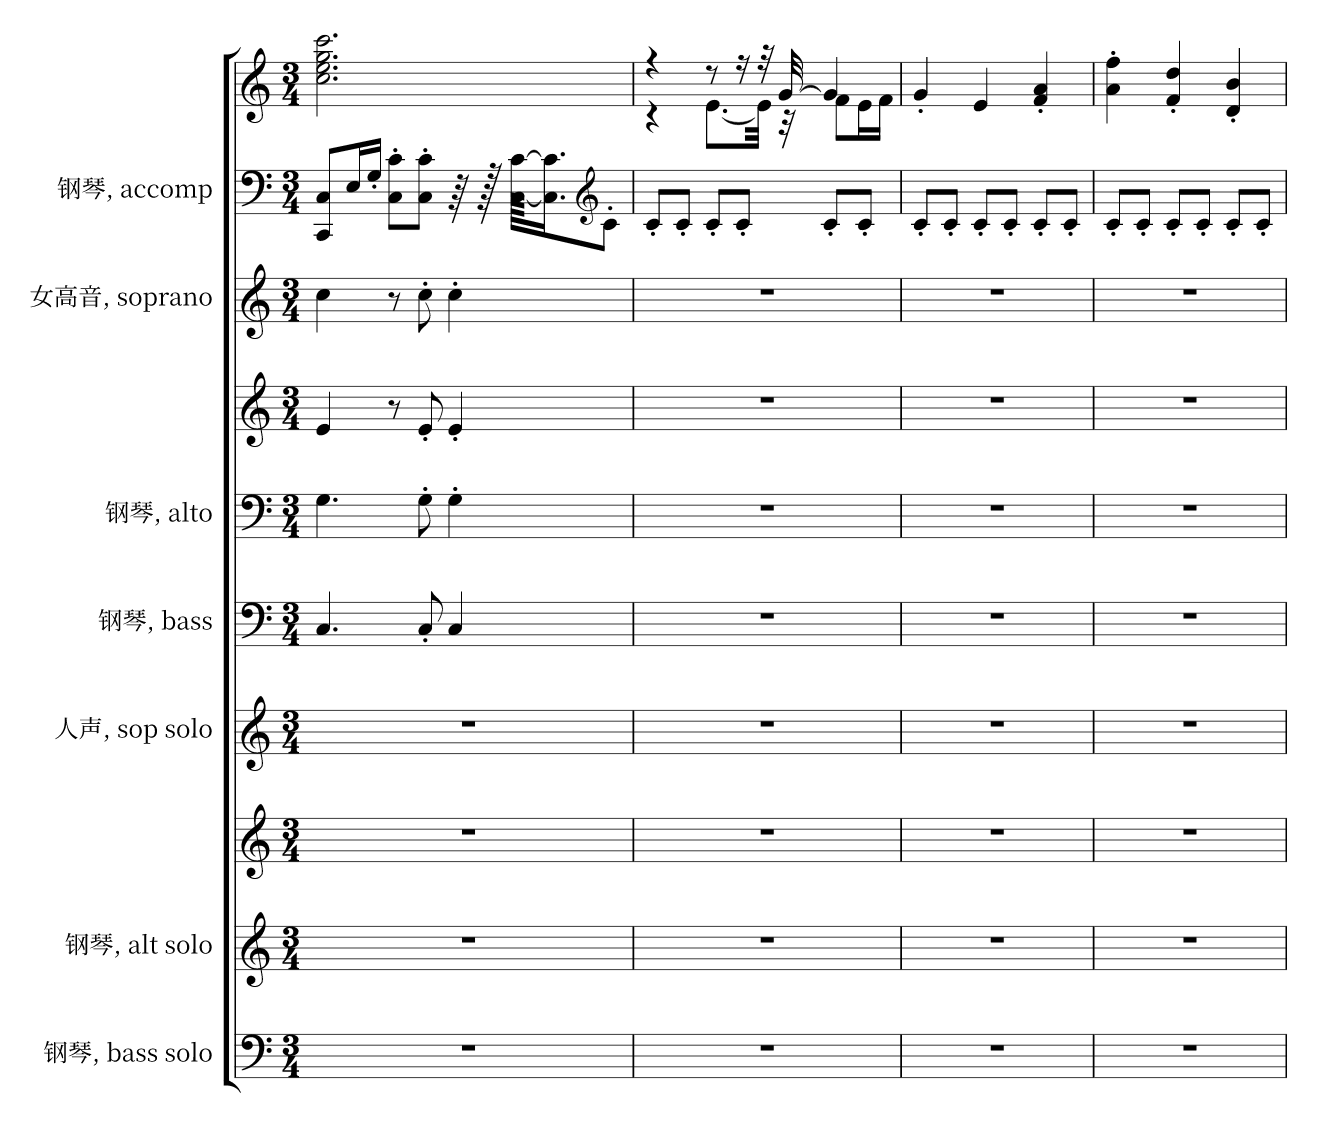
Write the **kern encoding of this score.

**kern	**kern	**kern	**kern	**kern	**kern	**kern	**kern	**kern	**kern
*part7	*part6	*part6	*part5	*part4	*part3	*part3	*part2	*part1	*part1
*staff10	*staff9	*staff8	*staff7	*staff6	*staff5	*staff4	*staff3	*staff2	*staff1
*I"钢琴, bass solo	*I"钢琴, alt solo	*	*I"人声, sop solo	*I"钢琴, bass	*I"钢琴, alto	*	*I"女高音, soprano	*I"钢琴, accomp	*
*	*	*	*	*	*	*	*I'S.	*	*
*clefF4	*clefG2	*clefG2	*clefG2	*clefF4	*clefF4	*clefG2	*clefG2	*clefF4	*clefG2
*k[]	*k[]	*k[]	*k[]	*k[]	*k[]	*k[]	*k[]	*k[]	*k[]
*M3/4	*M3/4	*M3/4	*M3/4	*M3/4	*M3/4	*M3/4	*M3/4	*M3/4	*M3/4
*MM120	*MM120	*MM120	*MM120	*MM120	*MM120	*MM120	*MM120	*MM120	*MM120
=1	=1	=1	=1	=1	=1	=1	=1	=1	=1
2.r	2.r	2.r	2.r	4.C/	4.G\	4e/	4cc\	8CC/ 8C/L	2.cc\ 2.ee\ 2.gg\ 2.ccc\
.	.	.	.	.	.	.	.	16E/L	.
.	.	.	.	.	.	.	.	16G'/JJ	.
.	.	.	.	.	.	8r	8r	8C\' 8c\'L	.
.	.	.	.	8C'/	8G'\	8e'/	8cc'\	8C\' 8c\'J	.
.	.	.	.	4C/	4G'\	4e'/	4cc'\	64r	.
.	.	.	.	.	.	.	.	128r	.
.	.	.	.	.	.	.	.	[128C\ [128c\KKKLL	.
.	.	.	.	.	.	.	.	16.C\] 16.c\]J	.
*	*	*	*	*	*	*	*	*clefG2	*
.	.	.	.	.	.	.	.	8c'\J	.
=2	=2	=2	=2	=2	=2	=2	=2	=2	=2
*	*	*	*	*	*	*	*	*	*^
2.r	2.r	2.r	2.r	2.r	2.r	2.r	2.r	8c'/L	4r	4r
.	.	.	.	.	.	.	.	8c'/J	.	.
.	.	.	.	.	.	.	.	8c'/L	8r	[8.e\L
.	.	.	.	.	.	.	.	8c'/J	16r	.
.	.	.	.	.	.	.	.	.	32r	32e\Jkk]
.	.	.	.	.	.	.	.	.	[32g/	32r
.	.	.	.	.	.	.	.	8c'/L	4g/]	8f\L
.	.	.	.	.	.	.	.	8c'/J	.	16e\L
.	.	.	.	.	.	.	.	.	.	16f\JJ
*	*	*	*	*	*	*	*	*	*v	*v
=3	=3	=3	=3	=3	=3	=3	=3	=3	=3
2.r	2.r	2.r	2.r	2.r	2.r	2.r	2.r	8c'/L	4g'/
.	.	.	.	.	.	.	.	8c'/J	.
.	.	.	.	.	.	.	.	8c'/L	4e/
.	.	.	.	.	.	.	.	8c'/J	.
.	.	.	.	.	.	.	.	8c'/L	4f/' 4a/'
.	.	.	.	.	.	.	.	8c'/J	.
!!LO:PB:g=z
=4	=4	=4	=4	=4	=4	=4	=4	=4	=4
2.r	2.r	2.r	2.r	2.r	2.r	2.r	2.r	8c'/L	4a\' 4ff\'
.	.	.	.	.	.	.	.	8c'/J	.
.	.	.	.	.	.	.	.	8c'/L	4f/' 4dd/'
.	.	.	.	.	.	.	.	8c'/J	.
.	.	.	.	.	.	.	.	8c'/L	4d/' 4b/'
.	.	.	.	.	.	.	.	8c'/J	.
=	=	=	=	=	=	=	=	=	=
*-	*-	*-	*-	*-	*-	*-	*-	*-	*-
